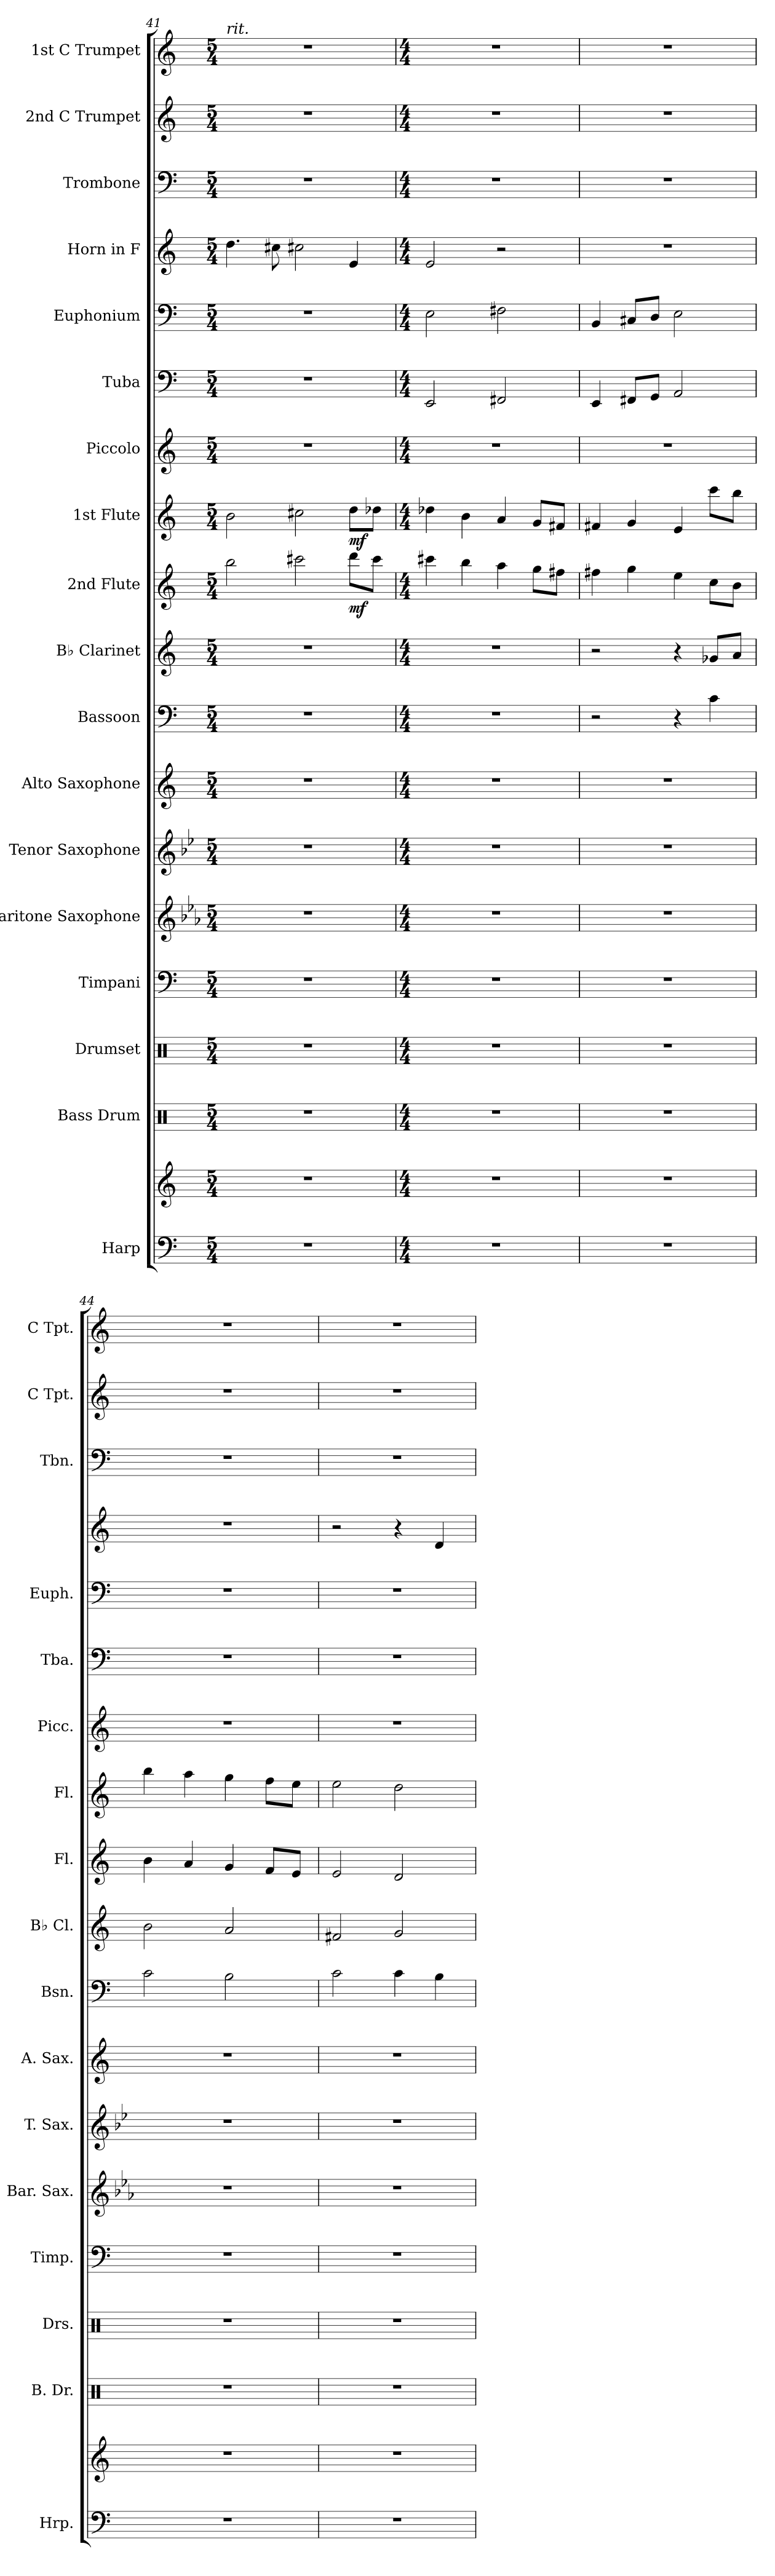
**kern	**kern	**kern	**kern	**kern	**kern	**kern	**kern	**kern	**kern	**kern	**dynam	**kern	**dynam	**kern	**kern	**kern	**kern	**kern	**kern	**kern
*part18	*part18	*part17	*part16	*part15	*part14	*part13	*part12	*part11	*part10	*part9	*part9	*part8	*part8	*part7	*part6	*part5	*part4	*part3	*part2	*part1
*staff19	*staff18	*staff17	*staff16	*staff15	*staff14	*staff13	*staff12	*staff11	*staff10	*staff9	*staff9	*staff8	*staff8	*staff7	*staff6	*staff5	*staff4	*staff3	*staff2	*staff1
*I"Harp	*	*I"Bass Drum	*I"Drumset	*I"Timpani	*I"Baritone Saxophone	*I"Tenor Saxophone	*I"Alto Saxophone	*I"Bassoon	*I"B♭ Clarinet	*I"2nd Flute	*	*I"1st Flute	*	*I"Piccolo	*I"Tuba	*I"Euphonium	*I"Horn in F	*I"Trombone	*I"2nd C Trumpet	*I"1st C Trumpet
*I'Hrp.	*	*I'B. Dr.	*I'Drs.	*I'Timp.	*I'Bar. Sax.	*I'T. Sax.	*I'A. Sax.	*I'Bsn.	*I'B♭ Cl.	*I'Fl.	*	*I'Fl.	*	*I'Picc.	*I'Tba.	*I'Euph.	*	*I'Tbn.	*I'C Tpt.	*I'C Tpt.
*clefF4	*clefG2	*clefX	*clefX	*clefF4	*clefG2	*clefG2	*clefG2	*clefF4	*clefG2	*clefG2	*	*clefG2	*	*clefG2	*clefF4	*clefF4	*clefG2	*clefF4	*clefG2	*clefG2
*	*	*	*	*	*ITrd12c21	*ITrd8c14	*ITrd5c9	*	*ITrd1c2	*	*	*	*	*ITrd-7c-12	*	*	*ITrd4c7	*	*	*
*k[]	*k[]	*k[]	*k[]	*k[]	*k[b-e-a-]	*k[b-e-]	*k[b-e-a-]	*k[]	*k[b-e-]	*k[]	*	*k[]	*	*k[]	*k[]	*k[]	*k[b-]	*k[]	*k[]	*k[]
*M5/4	*M5/4	*M5/4	*M5/4	*M5/4	*M5/4	*M5/4	*M5/4	*M5/4	*M5/4	*M5/4	*	*M5/4	*	*M5/4	*M5/4	*M5/4	*M5/4	*M5/4	*M5/4	*M5/4
*MM64	*MM64	*MM64	*MM64	*MM64	*MM64	*MM64	*MM64	*MM64	*MM64	*MM64	*	*MM64	*	*MM64	*MM64	*MM64	*MM64	*MM64	*MM64	*MM64
=41	=41	=41	=41	=41	=41	=41	=41	=41	=41	=41	=41	=41	=41	=41	=41	=41	=41	=41	=41	=41
!	!	!	!	!	!	!	!	!	!	!	!	!	!	!	!	!	!	!	!	!LO:TX:a:i:t=rit.
4%5r	4%5r	4%5r	4%5r	4%5r	4%5r	4%5r	4%5r	4%5r	4%5r	2bb\	.	2b\	.	4%5r	4%5r	4%5r	4.g\	4%5r	4%5r	4%5r
.	.	.	.	.	.	.	.	.	.	.	.	.	.	.	.	.	8f#X\	.	.	.
.	.	.	.	.	.	.	.	.	.	2ccc#X\	.	2cc#X\	.	.	.	.	2f#X\	.	.	.
!	!	!	!	!	!	!	!	!	!	!	!LO:DY:b	!	!LO:DY:b	!	!	!	!	!	!	!
.	.	.	.	.	.	.	.	.	.	8ddd\L	mf	8dd\L	mf	.	.	.	4A/	.	.	.
.	.	.	.	.	.	.	.	.	.	8ccc#\J	.	8dd-X\J	.	.	.	.	.	.	.	.
=42	=42	=42	=42	=42	=42	=42	=42	=42	=42	=42	=42	=42	=42	=42	=42	=42	=42	=42	=42	=42
*M4/4	*M4/4	*M4/4	*M4/4	*M4/4	*M4/4	*M4/4	*M4/4	*M4/4	*M4/4	*M4/4	*	*M4/4	*	*M4/4	*M4/4	*M4/4	*M4/4	*M4/4	*M4/4	*M4/4
*	*	*	*	*	*	*	*	*	*	*	*	*	*	*	*	*	*	*	*	*MM64
1r	1r	1r	1r	1r	1r	1r	1r	1r	1r	4ccc#X\	.	4dd-X\	.	1r	2EE/	2E\	2A/	1r	1r	1r
.	.	.	.	.	.	.	.	.	.	4bb\	.	4b\	.	.	.	.	.	.	.	.
.	.	.	.	.	.	.	.	.	.	4aa\	.	4a/	.	.	2FF#X/	2F#X\	2r	.	.	.
.	.	.	.	.	.	.	.	.	.	8gg\L	.	8g/L	.	.	.	.	.	.	.	.
.	.	.	.	.	.	.	.	.	.	8ff#X\J	.	8f#X/J	.	.	.	.	.	.	.	.
=43	=43	=43	=43	=43	=43	=43	=43	=43	=43	=43	=43	=43	=43	=43	=43	=43	=43	=43	=43	=43
*	*	*	*	*	*	*	*	*	*	*	*	*	*	*	*	*	*	*	*	*MM64
1r	1r	1r	1r	1r	1r	1r	1r	2r	2r	4ff#X\	.	4f#X/	.	1r	4EE/	4BB/	1r	1r	1r	1r
.	.	.	.	.	.	.	.	.	.	4gg\	.	4g/	.	.	8FF#X/L	8C#X/L	.	.	.	.
.	.	.	.	.	.	.	.	.	.	.	.	.	.	.	8GG/J	8D/J	.	.	.	.
.	.	.	.	.	.	.	.	4r	4r	4ee\	.	4e/	.	.	2AA/	2E\	.	.	.	.
.	.	.	.	.	.	.	.	4c\	8f-X/L	8cc\L	.	8ccc\L	.	.	.	.	.	.	.	.
.	.	.	.	.	.	.	.	.	8g/J	8b\J	.	8bb\J	.	.	.	.	.	.	.	.
=44	=44	=44	=44	=44	=44	=44	=44	=44	=44	=44	=44	=44	=44	=44	=44	=44	=44	=44	=44	=44
*	*	*	*	*	*	*	*	*	*	*	*	*	*	*	*	*	*	*	*	*MM64
1r	1r	1r	1r	1r	1r	1r	1r	2c\	2a\	4b\	.	4bb\	.	1r	1r	1r	1r	1r	1r	1r
.	.	.	.	.	.	.	.	.	.	4a/	.	4aa\	.	.	.	.	.	.	.	.
.	.	.	.	.	.	.	.	2B\	2g/	4g/	.	4gg\	.	.	.	.	.	.	.	.
.	.	.	.	.	.	.	.	.	.	8f/L	.	8ff\L	.	.	.	.	.	.	.	.
.	.	.	.	.	.	.	.	.	.	8e/J	.	8ee\J	.	.	.	.	.	.	.	.
!!LO:PB:g=z
=45	=45	=45	=45	=45	=45	=45	=45	=45	=45	=45	=45	=45	=45	=45	=45	=45	=45	=45	=45	=45
*	*	*	*	*	*	*	*	*	*	*	*	*	*	*	*	*	*	*	*	*MM64
1r	1r	1r	1r	1r	1r	1r	1r	2c\	2en/	2e/	.	2ee\	.	1r	1r	1r	2r	1r	1r	1r
.	.	.	.	.	.	.	.	4c\	2f/	2d/	.	2dd\	.	.	.	.	4r	.	.	.
.	.	.	.	.	.	.	.	4B\	.	.	.	.	.	.	.	.	4G/	.	.	.
=	=	=	=	=	=	=	=	=	=	=	=	=	=	=	=	=	=	=	=	=
*-	*-	*-	*-	*-	*-	*-	*-	*-	*-	*-	*-	*-	*-	*-	*-	*-	*-	*-	*-	*-
